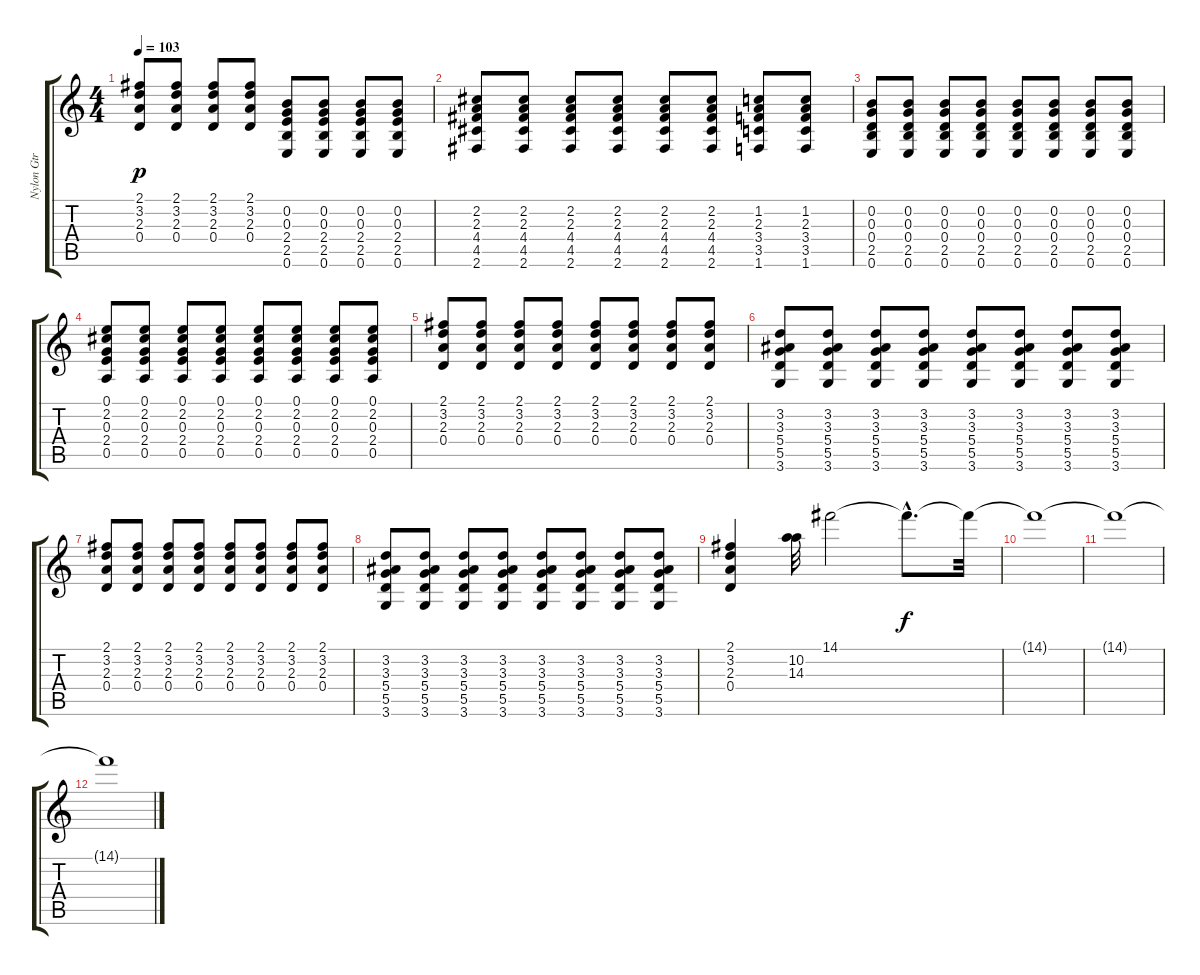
\track ("Nylon Gtr 2" "Nylon Gtr ") {instrument acousticguitarnylon}
\staff {score tabs}
\tuning (E4 B3 G3 D3 A2 E2) {hide}
\ts (4 4)
\tempo 103
\clef g2
\ks c
(2.1 3.2 2.3 0.4).8{dy p} (2.1 3.2 2.3 0.4).8 (2.1 3.2 2.3 0.4).8 (2.1 3.2 2.3 0.4).8 (0.2 0.3 2.4 2.5 0.6).8 (0.2 0.3 2.4 2.5 0.6).8 (0.2 0.3 2.4 2.5 0.6).8 (0.2 0.3 2.4 2.5 0.6).8 |
(2.2 2.3 4.4 4.5 2.6).8 (2.2 2.3 4.4 4.5 2.6).8 (2.2 2.3 4.4 4.5 2.6).8 (2.2 2.3 4.4 4.5 2.6).8 (2.2 2.3 4.4 4.5 2.6).8 (2.2 2.3 4.4 4.5 2.6).8 (1.2 2.3 3.4 3.5 1.6).8 (1.2 2.3 3.4 3.5 1.6).8 |
(0.2 0.3 0.4 2.5 0.6).8 (0.2 0.3 0.4 2.5 0.6).8 (0.2 0.3 0.4 2.5 0.6).8 (0.2 0.3 0.4 2.5 0.6).8 (0.2 0.3 0.4 2.5 0.6).8 (0.2 0.3 0.4 2.5 0.6).8 (0.2 0.3 0.4 2.5 0.6).8 (0.2 0.3 0.4 2.5 0.6).8 |
(0.1 2.2 0.3 2.4 0.5).8 (0.1 2.2 0.3 2.4 0.5).8 (0.1 2.2 0.3 2.4 0.5).8 (0.1 2.2 0.3 2.4 0.5).8 (0.1 2.2 0.3 2.4 0.5).8 (0.1 2.2 0.3 2.4 0.5).8 (0.1 2.2 0.3 2.4 0.5).8 (0.1 2.2 0.3 2.4 0.5).8 |
(2.1 3.2 2.3 0.4).8 (2.1 3.2 2.3 0.4).8 (2.1 3.2 2.3 0.4).8 (2.1 3.2 2.3 0.4).8 (2.1 3.2 2.3 0.4).8 (2.1 3.2 2.3 0.4).8 (2.1 3.2 2.3 0.4).8 (2.1 3.2 2.3 0.4).8 |
(3.2 3.3 5.4 5.5 3.6).8 (3.2 3.3 5.4 5.5 3.6).8 (3.2 3.3 5.4 5.5 3.6).8 (3.2 3.3 5.4 5.5 3.6).8 (3.2 3.3 5.4 5.5 3.6).8 (3.2 3.3 5.4 5.5 3.6).8 (3.2 3.3 5.4 5.5 3.6).8 (3.2 3.3 5.4 5.5 3.6).8 |
(2.1 3.2 2.3 0.4).8 (2.1 3.2 2.3 0.4).8 (2.1 3.2 2.3 0.4).8 (2.1 3.2 2.3 0.4).8 (2.1 3.2 2.3 0.4).8 (2.1 3.2 2.3 0.4).8 (2.1 3.2 2.3 0.4).8 (2.1 3.2 2.3 0.4).8 |
(3.2 3.3 5.4 5.5 3.6).8 (3.2 3.3 5.4 5.5 3.6).8 (3.2 3.3 5.4 5.5 3.6).8 (3.2 3.3 5.4 5.5 3.6).8 (3.2 3.3 5.4 5.5 3.6).8 (3.2 3.3 5.4 5.5 3.6).8 (3.2 3.3 5.4 5.5 3.6).8 (3.2 3.3 5.4 5.5 3.6).8 |
(2.1 3.2 2.3 0.4).4 (10.2 14.3).32 14.1.2 14.1{hac t}.8{d dy f} 14.1{t}.32 |
14.1{t}.1 |
14.1{t}.1 |
14.1{t}.1
